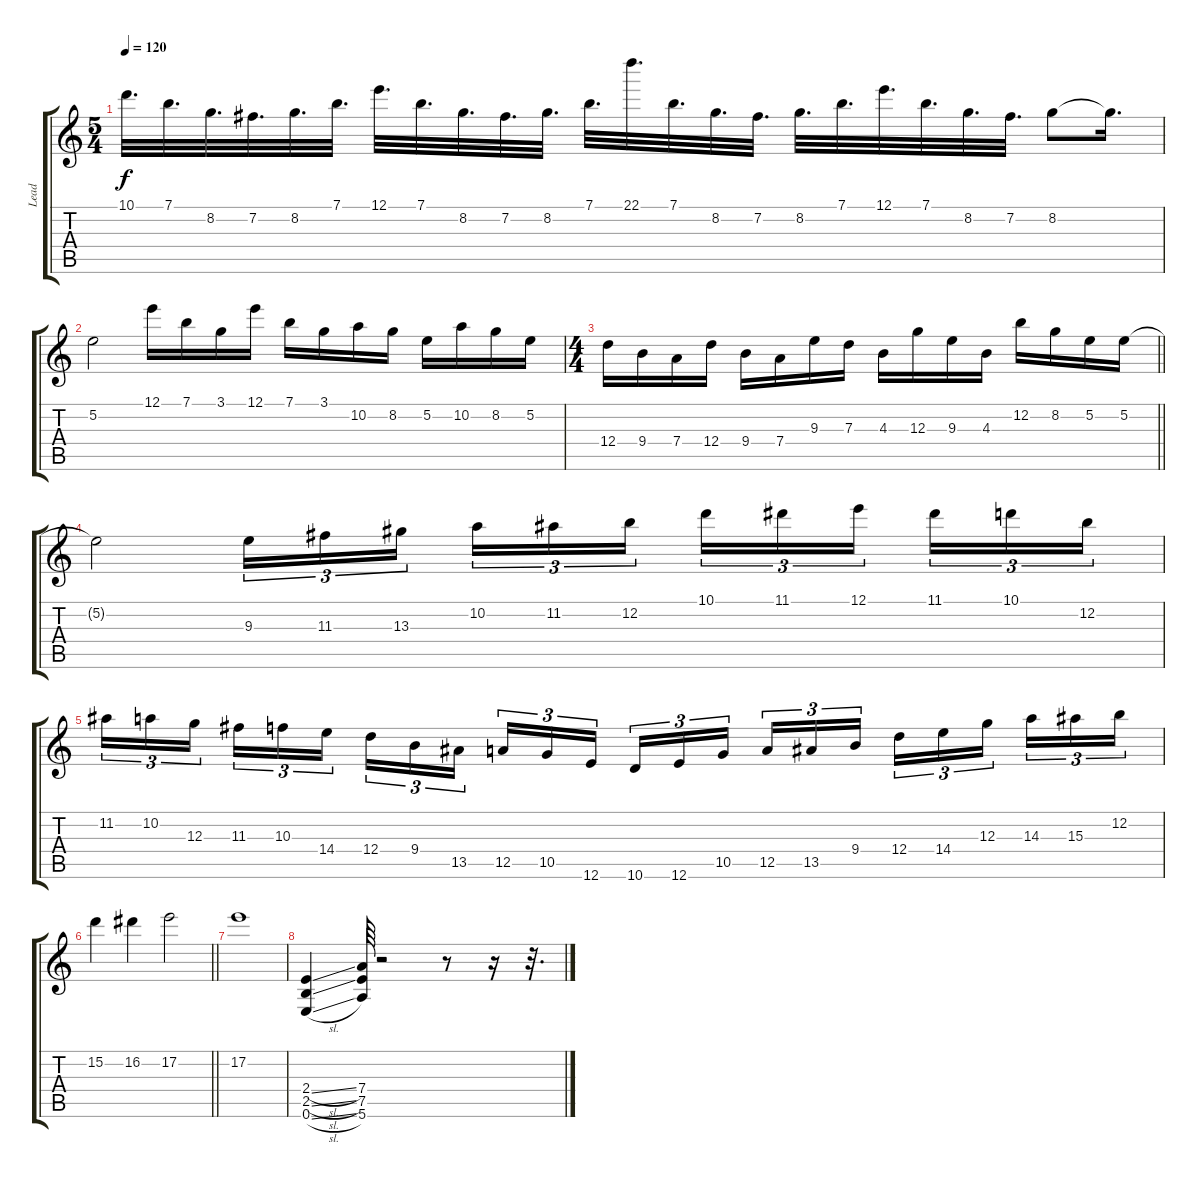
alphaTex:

\track ("Lead" "Lead") {instrument distortionguitar}
\staff {score tabs}
\tuning (E4 B3 G3 D3 A2 E2) {hide}
\ts (5 4)
\tempo 120
\clef g2
\ks c
10.1.32{d dy f} 7.1.32{d} 8.2.32{d} 7.2.32{d} 8.2.32{d} 7.1.32{d} 12.1.32{d} 7.1.32{d} 8.2.32{d} 7.2.32{d} 8.2.32{d} 7.1.32{d} 22.1.32{d} 7.1.32{d} 8.2.32{d} 7.2.32{d} 8.2.32{d} 7.1.32{d} 12.1.32{d} 7.1.32{d} 8.2.32{d} 7.2.32{d} 8.2.8 8.2{t}.16{d} |
5.2.2 12.1.16 7.1.16 3.1.16 12.1.16 7.1.16 3.1.16 10.2.16 8.2.16 5.2.16 10.2.16 8.2.16 5.2.16 |
\ts (4 4)
\barLineRight lightlight
12.4.16 9.4.16 7.4.16 12.4.16 9.4.16 7.4.16 9.3.16 7.3.16 4.3.16 12.3.16 9.3.16 4.3.16 12.2.16 8.2.16 5.2.16 5.2.16 |
5.2{t}.2 9.3.16{tu (3 2)} 11.3.16{tu (3 2)} 13.3.16{tu (3 2) beam splitsecondary} 10.2.16{tu (3 2)} 11.2.16{tu (3 2)} 12.2.16{tu (3 2)} 10.1.16{tu (3 2)} 11.1.16{tu (3 2)} 12.1.16{tu (3 2) beam splitsecondary} 11.1.16{tu (3 2)} 10.1.16{tu (3 2)} 12.2.16{tu (3 2)} |
11.2.16{tu (3 2)} 10.2.16{tu (3 2)} 12.3.16{tu (3 2) beam splitsecondary} 11.3.16{tu (3 2)} 10.3.16{tu (3 2)} 14.4.16{tu (3 2)} 12.4.16{tu (3 2)} 9.4.16{tu (3 2)} 13.5.16{tu (3 2) beam splitsecondary} 12.5.16{tu (3 2)} 10.5.16{tu (3 2)} 12.6.16{tu (3 2)} 10.6.16{tu (3 2)} 12.6.16{tu (3 2)} 10.5.16{tu (3 2) beam splitsecondary} 12.5.16{tu (3 2)} 13.5.16{tu (3 2)} 9.4.16{tu (3 2)} 12.4.16{tu (3 2)} 14.4.16{tu (3 2)} 12.3.16{tu (3 2) beam splitsecondary} 14.3.16{tu (3 2)} 15.3.16{tu (3 2)} 12.2.16{tu (3 2)} |
\barLineRight lightlight
15.2.4 16.2.4 17.2.2 |
17.2.1 |
(2.4{sl} 2.5{sl} 0.6{sl}).4 (7.4 7.5 5.6).64 r.2 r.8 r.16 r.32{d}
